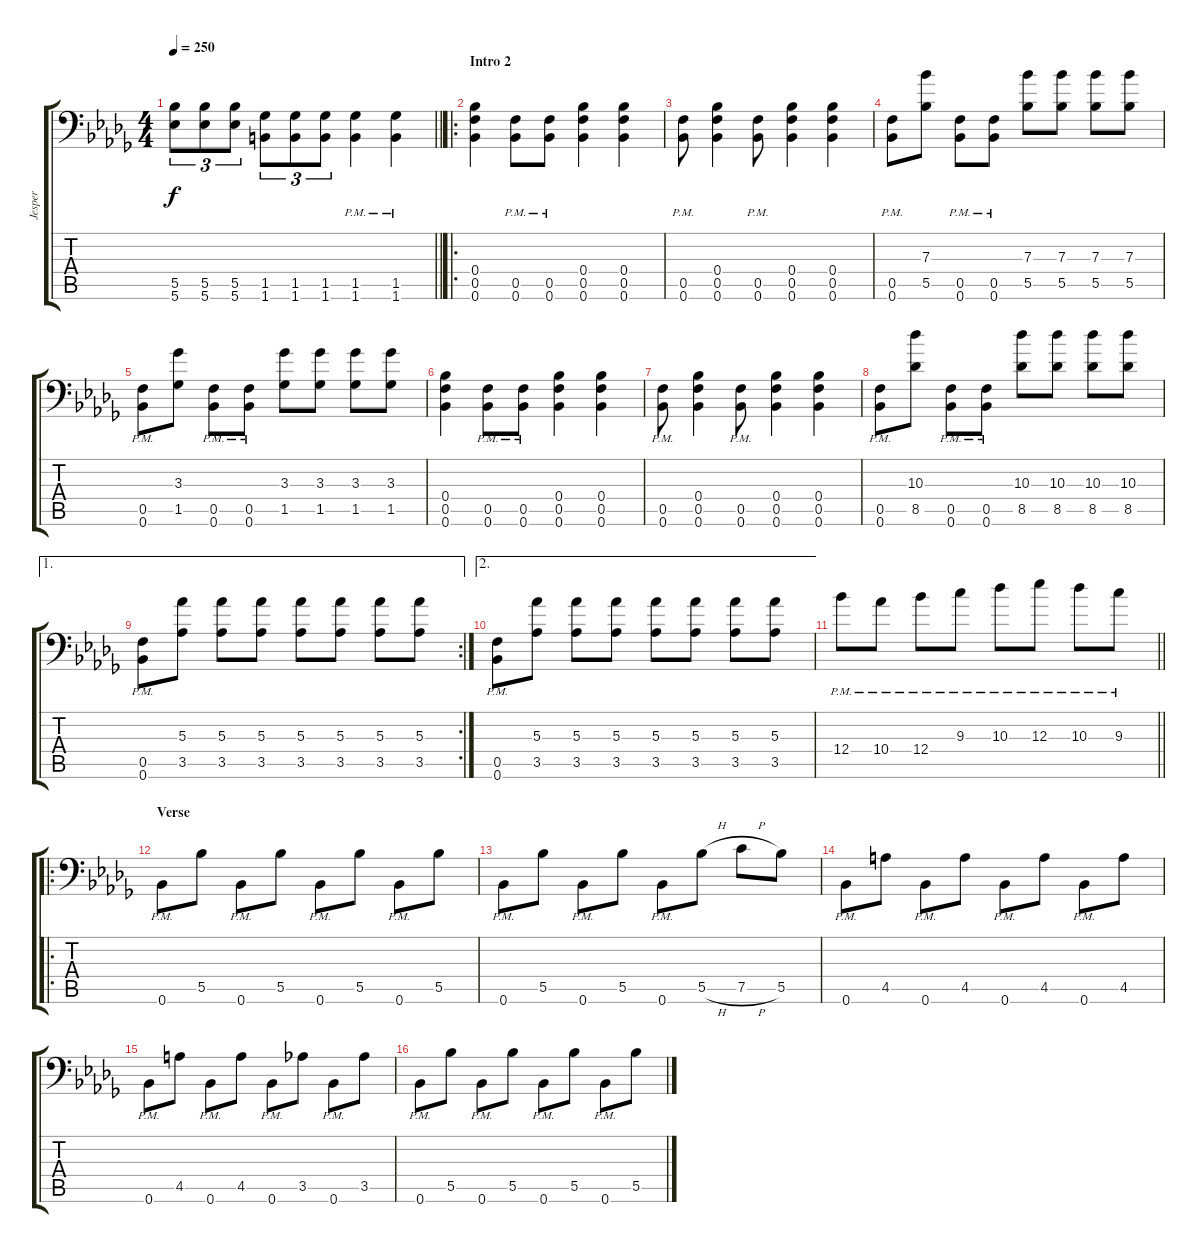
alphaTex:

\track ("Jesper" "Jesper") {instrument distortionguitar}
\staff {score tabs}
\tuning (C4 G3 Eb3 Bb2 F2 Bb1) {hide}
\ts (4 4)
\tempo 250
\clef f4
\barLineRight lightlight
\ks bbminor
(5.5 5.6).8{tu (3 2) dy f} (5.5 5.6).8{tu (3 2)} (5.5 5.6).8{tu (3 2)} (1.5 1.6).8{tu (3 2)} (1.5 1.6).8{tu (3 2)} (1.5 1.6).8{tu (3 2)} (1.5{pm} 1.6{pm}).4 (1.5{pm} 1.6{pm}).4 |
\ro
\section ("" "Intro 2")
(0.4 0.5 0.6).4 (0.5{pm} 0.6{pm}).8 (0.5{pm} 0.6{pm}).8 (0.4 0.5 0.6).4 (0.4 0.5 0.6).4 |
(0.5{pm} 0.6{pm}).8 (0.4 0.5 0.6).4 (0.5{pm} 0.6{pm}).8 (0.4 0.5 0.6).4 (0.4 0.5 0.6).4 |
(0.5{pm} 0.6{pm}).8 (7.3 5.5).8 (0.5{pm} 0.6{pm}).8 (0.5{pm} 0.6{pm}).8 (7.3 5.5).8 (7.3 5.5).8 (7.3 5.5).8 (7.3 5.5).8 |
(0.5{pm} 0.6{pm}).8 (3.3 1.5).8 (0.5{pm} 0.6{pm}).8 (0.5{pm} 0.6{pm}).8 (3.3 1.5).8 (3.3 1.5).8 (3.3 1.5).8 (3.3 1.5).8 |
(0.4 0.5 0.6).4 (0.5{pm} 0.6{pm}).8 (0.5{pm} 0.6{pm}).8 (0.4 0.5 0.6).4 (0.4 0.5 0.6).4 |
(0.5{pm} 0.6{pm}).8 (0.4 0.5 0.6).4 (0.5{pm} 0.6{pm}).8 (0.4 0.5 0.6).4 (0.4 0.5 0.6).4 |
(0.5{pm} 0.6{pm}).8 (10.3 8.5).8 (0.5{pm} 0.6{pm}).8 (0.5{pm} 0.6{pm}).8 (10.3 8.5).8 (10.3 8.5).8 (10.3 8.5).8 (10.3 8.5).8 |
\ae 1
\rc 2
(0.5{pm} 0.6{pm}).8 (5.3 3.5).8 (5.3 3.5).8 (5.3 3.5).8 (5.3 3.5).8 (5.3 3.5).8 (5.3 3.5).8 (5.3 3.5).8 |
\ae 2
(0.5{pm} 0.6{pm}).8 (5.3 3.5).8 (5.3 3.5).8 (5.3 3.5).8 (5.3 3.5).8 (5.3 3.5).8 (5.3 3.5).8 (5.3 3.5).8 |
\barLineRight lightlight
12.4{pm}.8 10.4{pm}.8 12.4{pm}.8 9.3{pm}.8 10.3{pm}.8 12.3{pm}.8 10.3{pm}.8 9.3{pm}.8 |
\ro
\section ("" "Verse")
0.6{pm}.8 5.5.8 0.6{pm}.8 5.5.8 0.6{pm}.8 5.5.8 0.6{pm}.8 5.5.8 |
0.6{pm}.8 5.5.8 0.6{pm}.8 5.5.8 0.6{pm}.8 5.5{h}.8 7.5{h}.8 5.5.8 |
0.6{pm}.8 4.5.8 0.6{pm}.8 4.5.8 0.6{pm}.8 4.5.8 0.6{pm}.8 4.5.8 |
0.6{pm}.8 4.5.8 0.6{pm}.8 4.5.8 0.6{pm}.8 3.5.8 0.6{pm}.8 3.5.8 |
0.6{pm}.8 5.5.8 0.6{pm}.8 5.5.8 0.6{pm}.8 5.5.8 0.6{pm}.8 5.5.8
